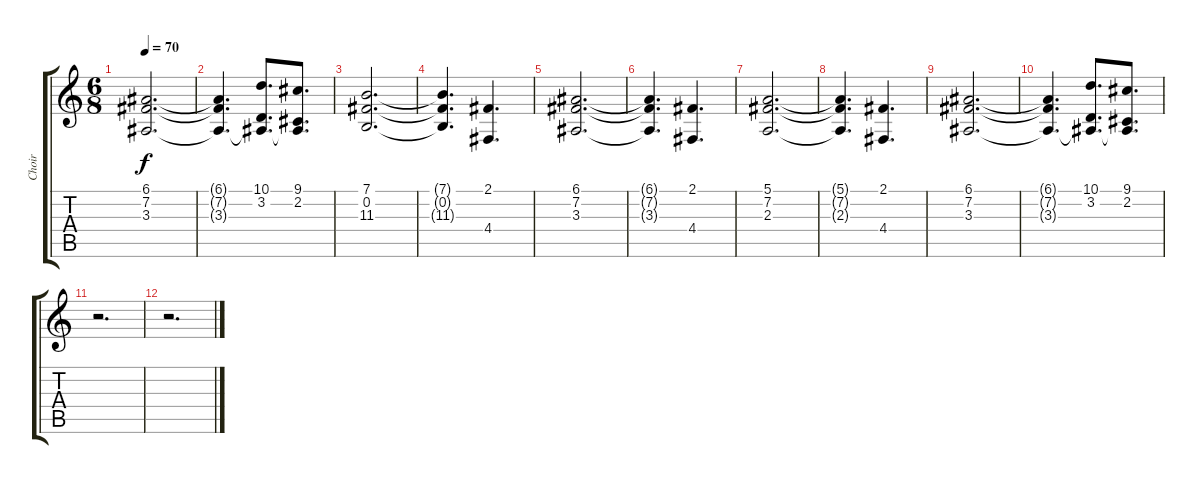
\track ("Choir" "Choir") {instrument lead7fifths}
\staff {score tabs}
\tuning (E4 B3 G3 D3 A2 E2) {hide}
\ts (6 8)
\tempo 70
\clef g2
\ks c
(6.1 7.2 3.3).2{d dy f} |
(6.1{t} 7.2{t} 3.3{t}).4{d} (10.1 3.2 3.3{t}).8{d} (9.1 2.2 3.3{t}).8{d} |
(7.1 0.2 11.3).2{d} |
(7.1{t} 0.2{t} 11.3{t}).4{d} (2.1 4.4).4{d} |
(6.1 7.2 3.3).2{d} |
(6.1{t} 7.2{t} 3.3{t}).4{d} (2.1 4.4).4{d} |
(5.1 7.2 2.3).2{d} |
(5.1{t} 7.2{t} 2.3{t}).4{d} (2.1 4.4).4{d} |
(6.1 7.2 3.3).2{d} |
(6.1{t} 7.2{t} 3.3{t}).4{d} (10.1 3.2 3.3{t}).8{d} (9.1 2.2 3.3{t}).8{d} |
r.2{d} |
r.2{d}
